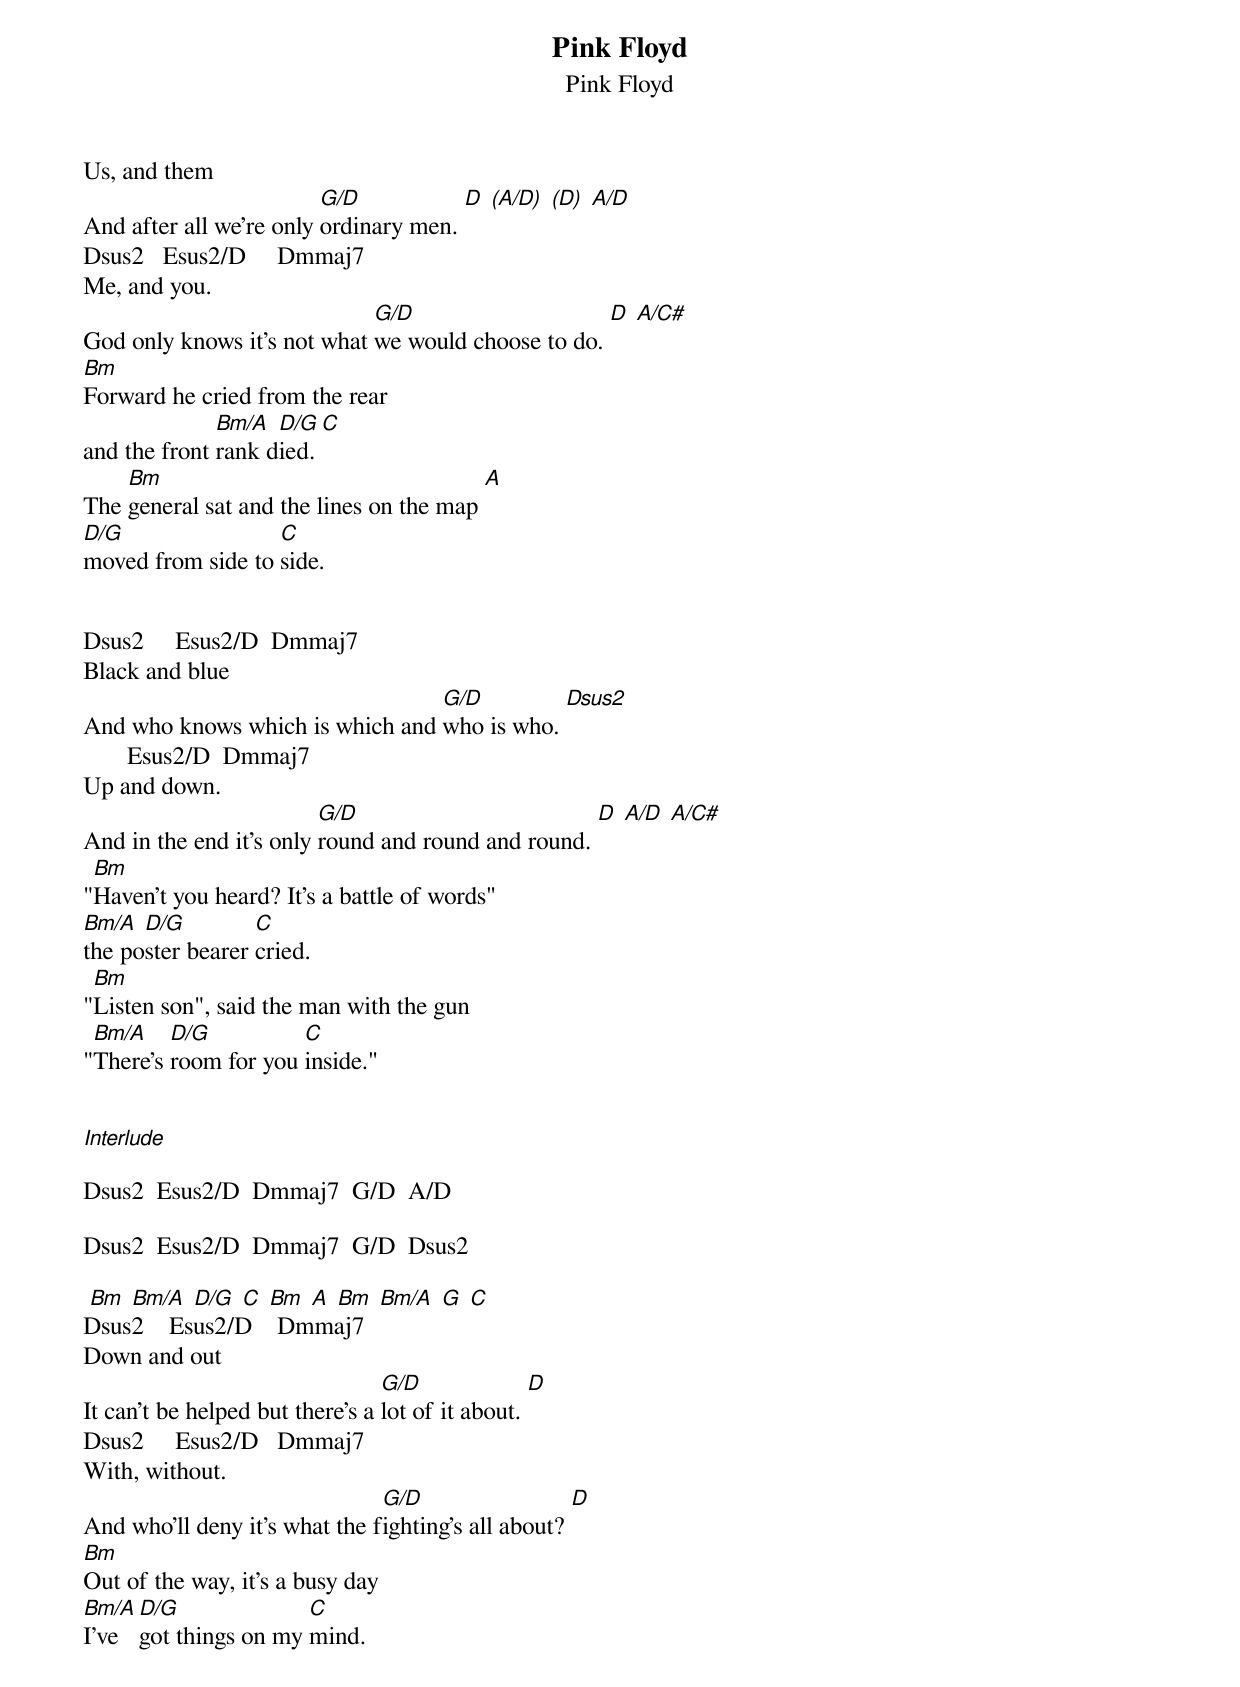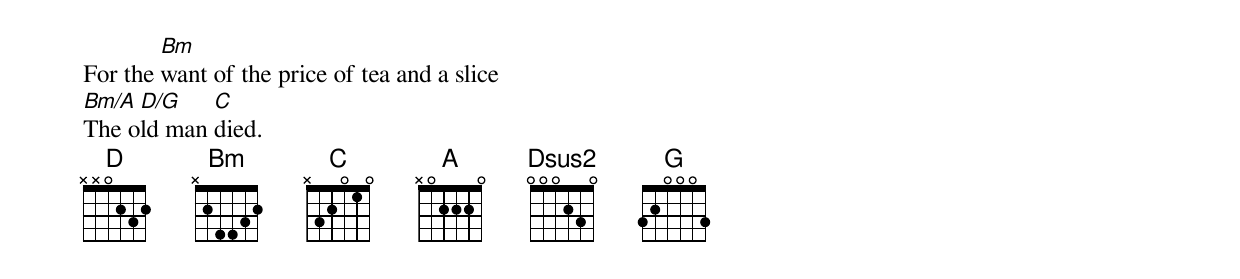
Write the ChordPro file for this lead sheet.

{title:Pink Floyd}
{subtitle:Pink Floyd }

Us, and them
And after all we're only [G/D]ordinary men. [D] [(A/D)] [(D)] [A/D]
Dsus2   Esus2/D     Dmmaj7
Me, and you.
God only knows it's not what [G/D]we would choose to do. [D] [A/C#]
[Bm]Forward he cried from the rear
and the front [Bm/A]rank d[D/G]ied. [C]
The [Bm]general sat and the lines on the map [A]
[D/G]moved from side to [C]side.


Dsus2     Esus2/D  Dmmaj7
Black and blue
And who knows which is which and [G/D]who is who. [Dsus2]
       Esus2/D  Dmmaj7
Up and down.
And in the end it's only [G/D]round and round and round. [D] [A/D] [A/C#]
"[Bm]Haven't you heard? It's a battle of words"
[Bm/A]the po[D/G]ster bearer [C]cried.
"[Bm]Listen son", said the man with the gun
"[Bm/A]There's [D/G]room for you [C]inside."


[Interlude]

Dsus2  Esus2/D  Dmmaj7  G/D  A/D

Dsus2  Esus2/D  Dmmaj7  G/D  Dsus2

 [Bm] [Bm/A] [D/G] [C] [Bm] [A] [Bm] [Bm/A] [G] [C]
Dsus2    Esus2/D    Dmmaj7
Down and out
It can't be helped but there's a [G/D]lot of it about. [D]
Dsus2     Esus2/D   Dmmaj7
With, without.
And who'll deny it's what the f[G/D]ighting's all about? [D]
[Bm]Out of the way, it's a busy day
[Bm/A]I've [D/G]got things on my [C]mind.
For the [Bm]want of the price of tea and a slice
[Bm/A]The o[D/G]ld man [C]died.
